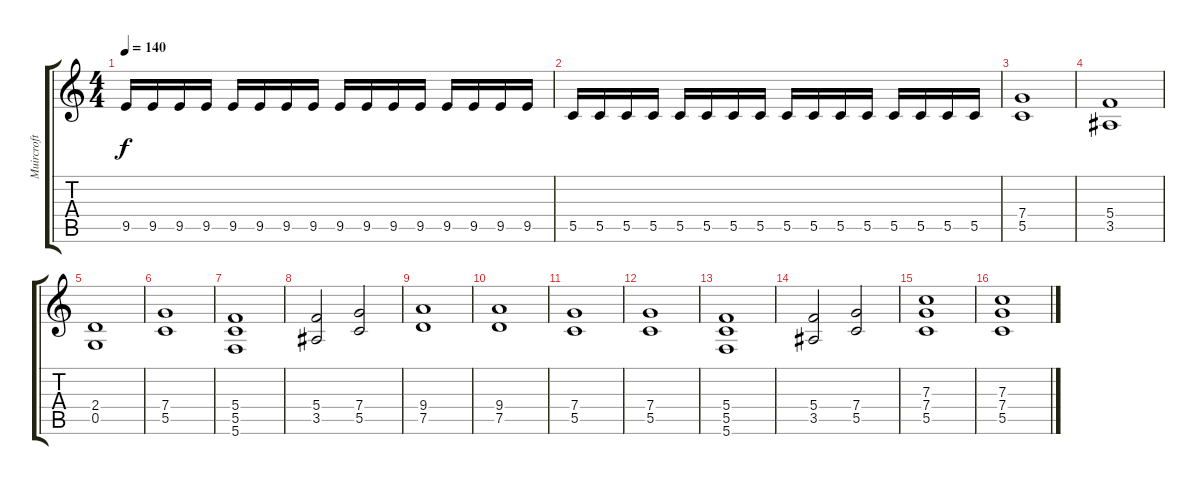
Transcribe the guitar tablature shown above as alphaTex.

\track ("Muircroft" "Muircroft") {instrument distortionguitar}
\staff {score tabs}
\tuning (D4 A3 F3 C3 G2 C2) {hide}
\ts (4 4)
\tempo 140
\clef g2
\ks c
9.5.16{dy f} 9.5.16 9.5.16 9.5.16 9.5.16 9.5.16 9.5.16 9.5.16 9.5.16 9.5.16 9.5.16 9.5.16 9.5.16 9.5.16 9.5.16 9.5.16 |
5.5.16 5.5.16 5.5.16 5.5.16 5.5.16 5.5.16 5.5.16 5.5.16 5.5.16 5.5.16 5.5.16 5.5.16 5.5.16 5.5.16 5.5.16 5.5.16 |
(7.4 5.5).1 |
(5.4 3.5).1 |
(2.4 0.5).1 |
(7.4 5.5).1 |
(5.4 5.5 5.6).1 |
(5.4 3.5).2 (7.4 5.5).2 |
(9.4 7.5).1 |
(9.4 7.5).1 |
(7.4 5.5).1 |
(7.4 5.5).1 |
(5.4 5.5 5.6).1 |
(5.4 3.5).2 (7.4 5.5).2 |
(7.3 7.4 5.5).1 |
(7.3 7.4 5.5).1
